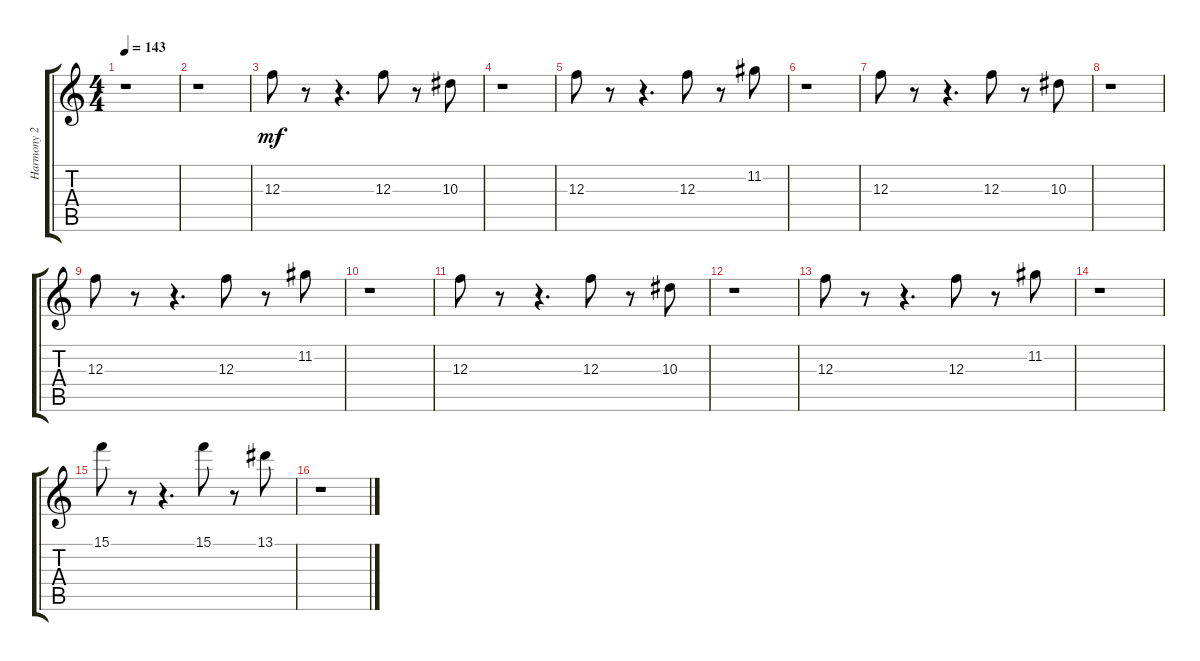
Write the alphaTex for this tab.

\track ("Harmony 2" "Harmony 2") {instrument overdrivenguitar}
\staff {score tabs}
\tuning (D4 A3 F3 C3 G2 C2) {hide}
\ts (4 4)
\tempo 143
\clef g2
\ks aminor
r.1{dy mf instrument overdrivenguitar} |
r.1 |
12.3.8 r.8 r.4{d} 12.3.8 r.8 10.3.8 |
r.1 |
12.3.8 r.8 r.4{d} 12.3.8 r.8 11.2.8 |
r.1 |
12.3.8 r.8 r.4{d} 12.3.8 r.8 10.3.8 |
r.1 |
12.3.8 r.8 r.4{d} 12.3.8 r.8 11.2.8 |
r.1 |
12.3.8 r.8 r.4{d} 12.3.8 r.8 10.3.8 |
r.1 |
12.3.8 r.8 r.4{d} 12.3.8 r.8 11.2.8 |
r.1 |
15.1.8 r.8 r.4{d} 15.1.8 r.8 13.1.8 |
r.1
